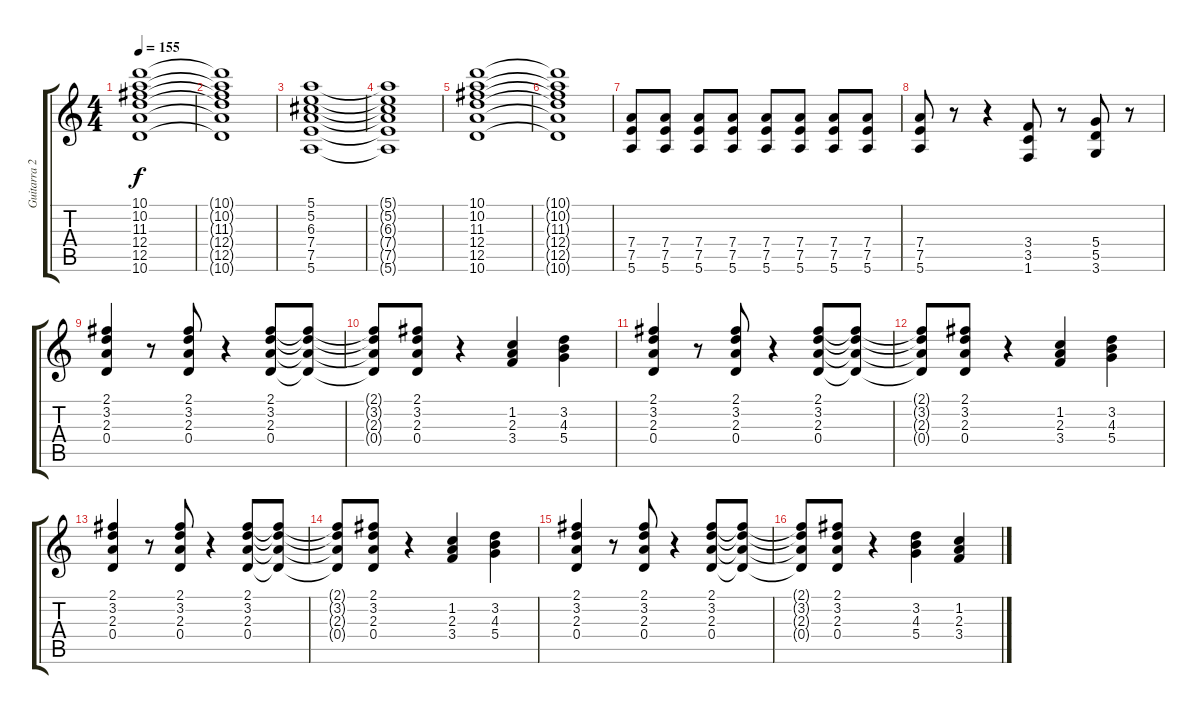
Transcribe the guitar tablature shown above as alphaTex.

\track ("Guitarra 2" "Guitarra 2") {instrument electricguitarclean}
\staff {score tabs}
\tuning (E4 B3 G3 D3 A2 E2) {hide}
\ts (4 4)
\tempo 155
\clef g2
\ks c
(10.1 10.2 11.3 12.4 12.5 10.6).1{dy f} |
(10.1{t} 10.2{t} 11.3{t} 12.4{t} 12.5{t} 10.6{t}).1 |
(5.1 5.2 6.3 7.4 7.5 5.6).1 |
(5.1{t} 5.2{t} 6.3{t} 7.4{t} 7.5{t} 5.6{t}).1 |
(10.1 10.2 11.3 12.4 12.5 10.6).1 |
(10.1{t} 10.2{t} 11.3{t} 12.4{t} 12.5{t} 10.6{t}).1 |
(7.4 7.5 5.6).8 (7.4 7.5 5.6).8 (7.4 7.5 5.6).8 (7.4 7.5 5.6).8 (7.4 7.5 5.6).8 (7.4 7.5 5.6).8 (7.4 7.5 5.6).8 (7.4 7.5 5.6).8 |
(7.4 7.5 5.6).8 r.8 r.4 (3.4 3.5 1.6).8 r.8 (5.4 5.5 3.6).8 r.8 |
(2.1 3.2 2.3 0.4).4 r.8 (2.1 3.2 2.3 0.4).8 r.4 (2.1 3.2 2.3 0.4).8 (2.1{t} 3.2{t} 2.3{t} 0.4{t}).8 |
(2.1{t} 3.2{t} 2.3{t} 0.4{t}).8 (2.1 3.2 2.3 0.4).8 r.4 (1.2 2.3 3.4).4 (3.2 4.3 5.4).4 |
(2.1 3.2 2.3 0.4).4 r.8 (2.1 3.2 2.3 0.4).8 r.4 (2.1 3.2 2.3 0.4).8 (2.1{t} 3.2{t} 2.3{t} 0.4{t}).8 |
(2.1{t} 3.2{t} 2.3{t} 0.4{t}).8 (2.1 3.2 2.3 0.4).8 r.4 (1.2 2.3 3.4).4 (3.2 4.3 5.4).4 |
(2.1 3.2 2.3 0.4).4 r.8 (2.1 3.2 2.3 0.4).8 r.4 (2.1 3.2 2.3 0.4).8 (2.1{t} 3.2{t} 2.3{t} 0.4{t}).8 |
(2.1{t} 3.2{t} 2.3{t} 0.4{t}).8 (2.1 3.2 2.3 0.4).8 r.4 (1.2 2.3 3.4).4 (3.2 4.3 5.4).4 |
(2.1 3.2 2.3 0.4).4 r.8 (2.1 3.2 2.3 0.4).8 r.4 (2.1 3.2 2.3 0.4).8 (2.1{t} 3.2{t} 2.3{t} 0.4{t}).8 |
(2.1{t} 3.2{t} 2.3{t} 0.4{t}).8 (2.1 3.2 2.3 0.4).8 r.4 (3.2 4.3 5.4).4 (1.2 2.3 3.4).4
